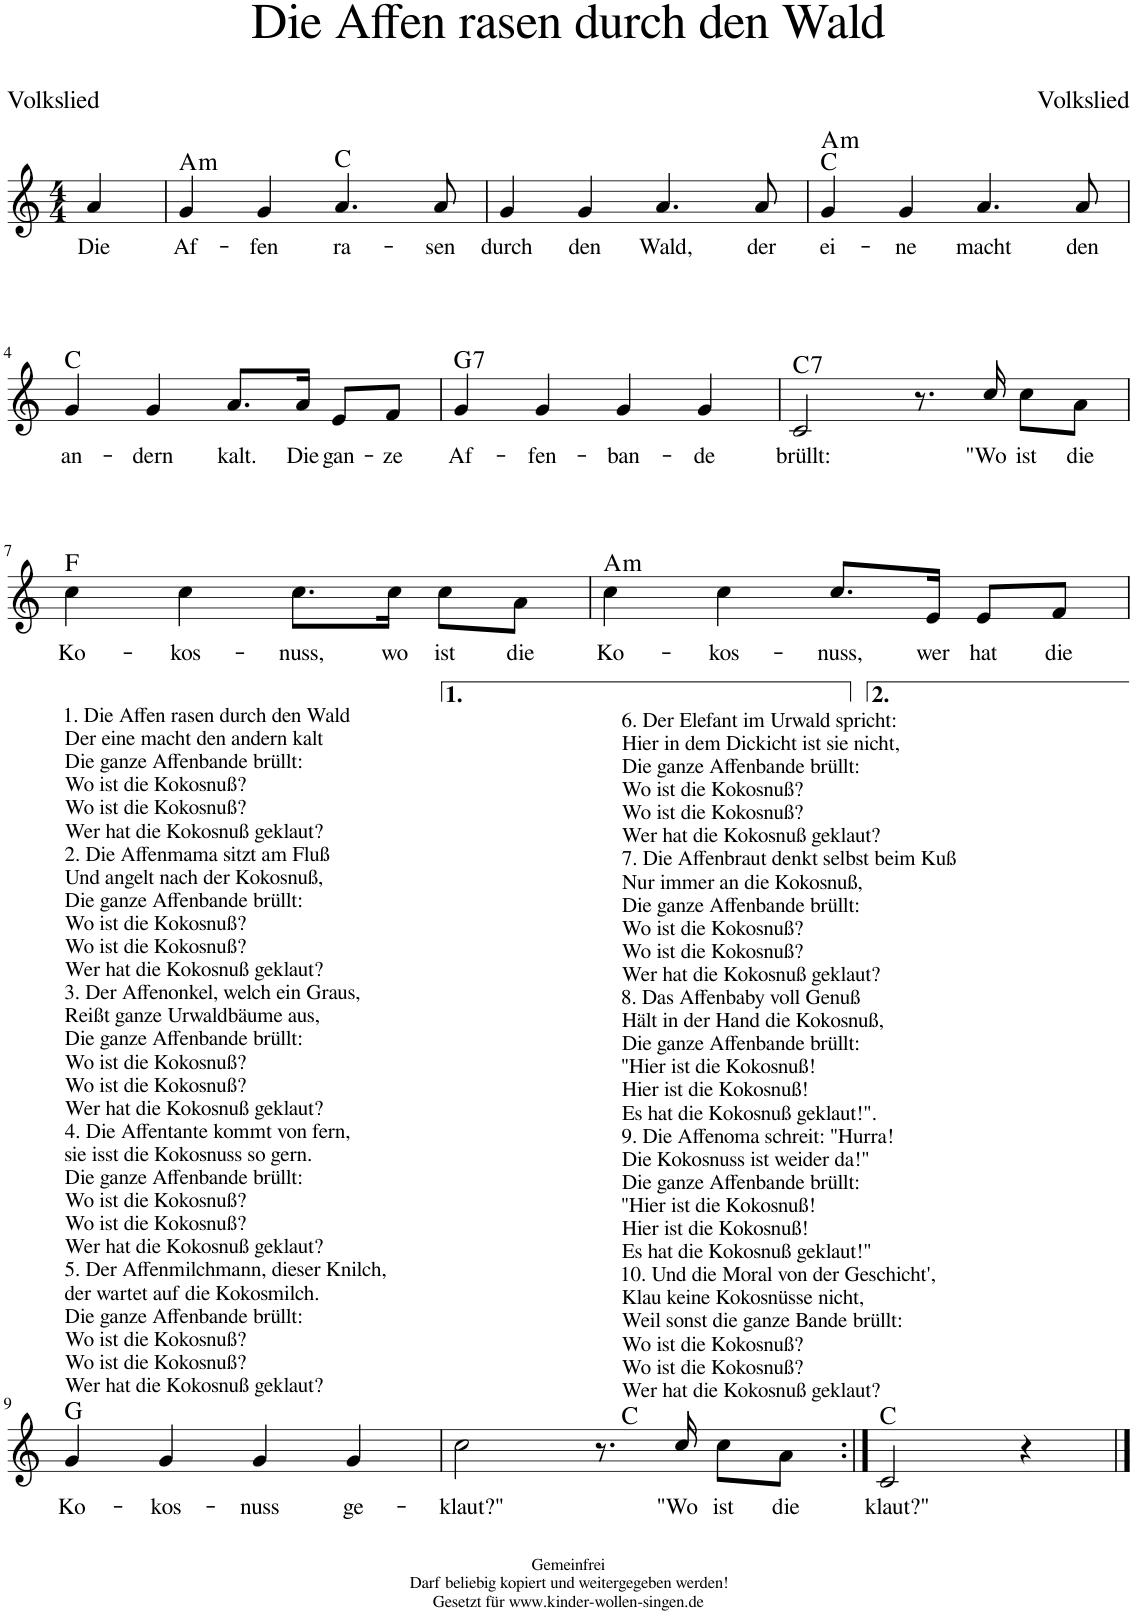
**kern	**text	**harte
*part1	*part1	*part1
*staff1	*staff1	*
*I"Voice	*	*
*clefG2	*	*
*k[]	*	*
*M4/4	*	*
=	=	=
!	!LO:LY:b	!
4a/	Die	.
=1	=1	=1
!	!LO:LY:b	!LO:H:kt=m
4g/	Af-	A:min
!	!LO:LY:b	!
4g/	-fen	.
!	!LO:LY:b	!
4.a/	ra-	C:maj
!	!LO:LY:b	!
8a/	-sen	.
=2	=2	=2
!	!LO:LY:b	!
4g/	durch	.
!	!LO:LY:b	!
4g/	den	.
!	!LO:LY:b	!
4.a/	Wald,	.
!	!LO:LY:b	!
8a/	der	.
=3	=3	=3
!	!LO:LY:b	!LO:H:n=2:kt=m
4g/	ei-	C:maj A:min
!	!LO:LY:b	!
4g/	-ne	.
!	!LO:LY:b	!
4.a/	macht	.
!	!LO:LY:b	!
8a/	den	.
!!LO:LB:g=z
=4	=4	=4
!	!LO:LY:b	!
4g/	an-	C:maj
!	!LO:LY:b	!
4g/	-dern	.
!	!LO:LY:b	!
8.a/L	kalt.	.
!	!LO:LY:b	!
16a/Jk	Die	.
!	!LO:LY:b	!
8e/L	gan-	.
!	!LO:LY:b	!
8f/J	-ze	.
=5	=5	=5
!	!LO:LY:b	!LO:H:kt=7
4g/	Af-	G:7
!	!LO:LY:b	!
4g/	-fen-	.
!	!LO:LY:b	!
4g/	-ban-	.
!	!LO:LY:b	!
4g/	-de	.
=6	=6	=6
!	!LO:LY:b	!LO:H:kt=7
2c/	brüllt:	C:7
8.r	.	.
!	!LO:LY:b	!
16cc/	"Wo	.
!	!LO:LY:b	!
8cc\L	ist	.
!	!LO:LY:b	!
8a\J	die	.
!!LO:LB:g=z
=7	=7	=7
!	!LO:LY:b	!
4cc\	Ko-	F:maj
!	!LO:LY:b	!
4cc\	-kos-	.
!	!LO:LY:b	!
8.cc\L	-nuss,	.
!	!LO:LY:b	!
16cc\Jk	wo	.
!	!LO:LY:b	!
8cc\L	ist	.
!	!LO:LY:b	!
8a\J	die	.
=8	=8	=8
!	!LO:LY:b	!LO:H:kt=m
4cc\	Ko-	A:min
!	!LO:LY:b	!
4cc\	-kos-	.
!	!LO:LY:b	!
8.cc/L	-nuss,	.
!	!LO:LY:b	!
16e/Jk	wer	.
!	!LO:LY:b	!
8e/L	hat	.
!	!LO:LY:b	!
8f/J	die	.
!!LO:LB:g=z
=9	=9	=9
!LO:TX:a:t=1. Die Affen rasen durch den Wald	!	!
!LO:TX:a:t=Der eine macht den andern kalt	!	!
!LO:TX:a:t=Die ganze Affenbande brüllt&colon;	!	!
!LO:TX:a:t=Wo ist die Kokosnuß?	!	!
!LO:TX:a:t=Wo ist die Kokosnuß?	!	!
!LO:TX:a:t=Wer hat die Kokosnuß geklaut?	!	!
!LO:TX:a:t=2. Die Affenmama sitzt am Fluß	!	!
!LO:TX:a:t=Und angelt nach der Kokosnuß,	!	!
!LO:TX:a:t=Die ganze Affenbande brüllt&colon;	!	!
!LO:TX:a:t=Wo ist die Kokosnuß?	!	!
!LO:TX:a:t=Wo ist die Kokosnuß?	!	!
!LO:TX:a:t=Wer hat die Kokosnuß geklaut?	!	!
!LO:TX:a:t=3. Der Affenonkel, welch ein Graus,	!	!
!LO:TX:a:t=Reißt ganze Urwaldbäume aus,	!	!
!LO:TX:a:t=Die ganze Affenbande brüllt&colon;	!	!
!LO:TX:a:t=Wo ist die Kokosnuß?	!	!
!LO:TX:a:t=Wo ist die Kokosnuß?	!	!
!LO:TX:a:t=Wer hat die Kokosnuß geklaut?	!	!
!LO:TX:a:t=4. Die Affentante kommt von fern,	!	!
!LO:TX:a:t=sie isst die Kokosnuss so gern.	!	!
!LO:TX:a:t=Die ganze Affenbande brüllt&colon;	!	!
!LO:TX:a:t=Wo ist die Kokosnuß?	!	!
!LO:TX:a:t=Wo ist die Kokosnuß?	!	!
!LO:TX:a:t=Wer hat die Kokosnuß geklaut?	!	!
!LO:TX:a:t=5. Der Affenmilchmann, dieser Knilch,	!	!
!LO:TX:a:t=der wartet auf die Kokosmilch.	!	!
!LO:TX:a:t=Die ganze Affenbande brüllt&colon;	!	!
!LO:TX:a:t=Wo ist die Kokosnuß?	!	!
!LO:TX:a:t=Wo ist die Kokosnuß?	!	!
!LO:TX:a:t=Wer hat die Kokosnuß geklaut?	!	!
!	!LO:LY:b	!
4g/	Ko-	G:maj
!	!LO:LY:b	!
4g/	-kos-	.
!	!LO:LY:b	!
4g/	-nuss	.
!	!LO:LY:b	!
4g/	ge-	.
=10	=10	=10
!	!LO:LY:b	!
*^	*	*
2cc\	2ryy	-klaut?"	.
8.r	16ryy	.	.
!	!LO:TX:a:t=6. Der Elefant im Urwald spricht&colon;	!	!
!	!LO:TX:a:t=Hier in dem Dickicht ist sie nicht,	!	!
!	!LO:TX:a:t=Die ganze Affenbande brüllt&colon;	!	!
!	!LO:TX:a:t=Wo ist die Kokosnuß?	!	!
!	!LO:TX:a:t=Wo ist die Kokosnuß?	!	!
!	!LO:TX:a:t=Wer hat die Kokosnuß geklaut?	!	!
!	!LO:TX:a:t=7. Die Affenbraut denkt selbst beim Kuß	!	!
!	!LO:TX:a:t=Nur immer an die Kokosnuß,	!	!
!	!LO:TX:a:t=Die ganze Affenbande brüllt&colon;	!	!
!	!LO:TX:a:t=Wo ist die Kokosnuß?	!	!
!	!LO:TX:a:t=Wo ist die Kokosnuß?	!	!
!	!LO:TX:a:t=Wer hat die Kokosnuß geklaut?	!	!
!	!LO:TX:a:t=8. Das Affenbaby voll Genuß	!	!
!	!LO:TX:a:t=Hält in der Hand die Kokosnuß,	!	!
!	!LO:TX:a:t=Die ganze Affenbande brüllt&colon;	!	!
!	!LO:TX:a:t="Hier ist die Kokosnuß!	!	!
!	!LO:TX:a:t=Hier ist die Kokosnuß!	!	!
!	!LO:TX:a:t=Es hat die Kokosnuß geklaut!".	!	!
!	!LO:TX:a:t=9. Die Affenoma schreit&colon; "Hurra!	!	!
!	!LO:TX:a:t=Die Kokosnuss ist weider da!"	!	!
!	!LO:TX:a:t=Die ganze Affenbande brüllt&colon;	!	!
!	!LO:TX:a:t="Hier ist die Kokosnuß!	!	!
!	!LO:TX:a:t=Hier ist die Kokosnuß!	!	!
!	!LO:TX:a:t=Es hat die Kokosnuß geklaut!"	!	!
!	!LO:TX:a:t=10. Und die Moral von der Geschicht',	!	!
!	!LO:TX:a:t=Klau keine Kokosnüsse nicht,	!	!
!	!LO:TX:a:t=Weil sonst die ganze Bande brüllt&colon;	!	!
!	!LO:TX:a:t=Wo ist die Kokosnuß?	!	!
!	!LO:TX:a:t=Wo ist die Kokosnuß?	!	!
!	!LO:TX:a:t=Wer hat die Kokosnuß geklaut?	!	!
.	4..ryy	.	C:maj
!	!	!LO:LY:b	!
16cc/	.	"Wo	.
!	!	!LO:LY:b	!
8cc\L	.	ist	.
!	!	!LO:LY:b	!
8a\J	.	die	.
=10X1:|!	=10X1:|!	=10X1:|!	=10X1:|!
!	!	!LO:LY:b	!
*v	*v	*	*
2c/	klaut?"	C:maj
4r	.	.
==	==	==
*-	*-	*-
